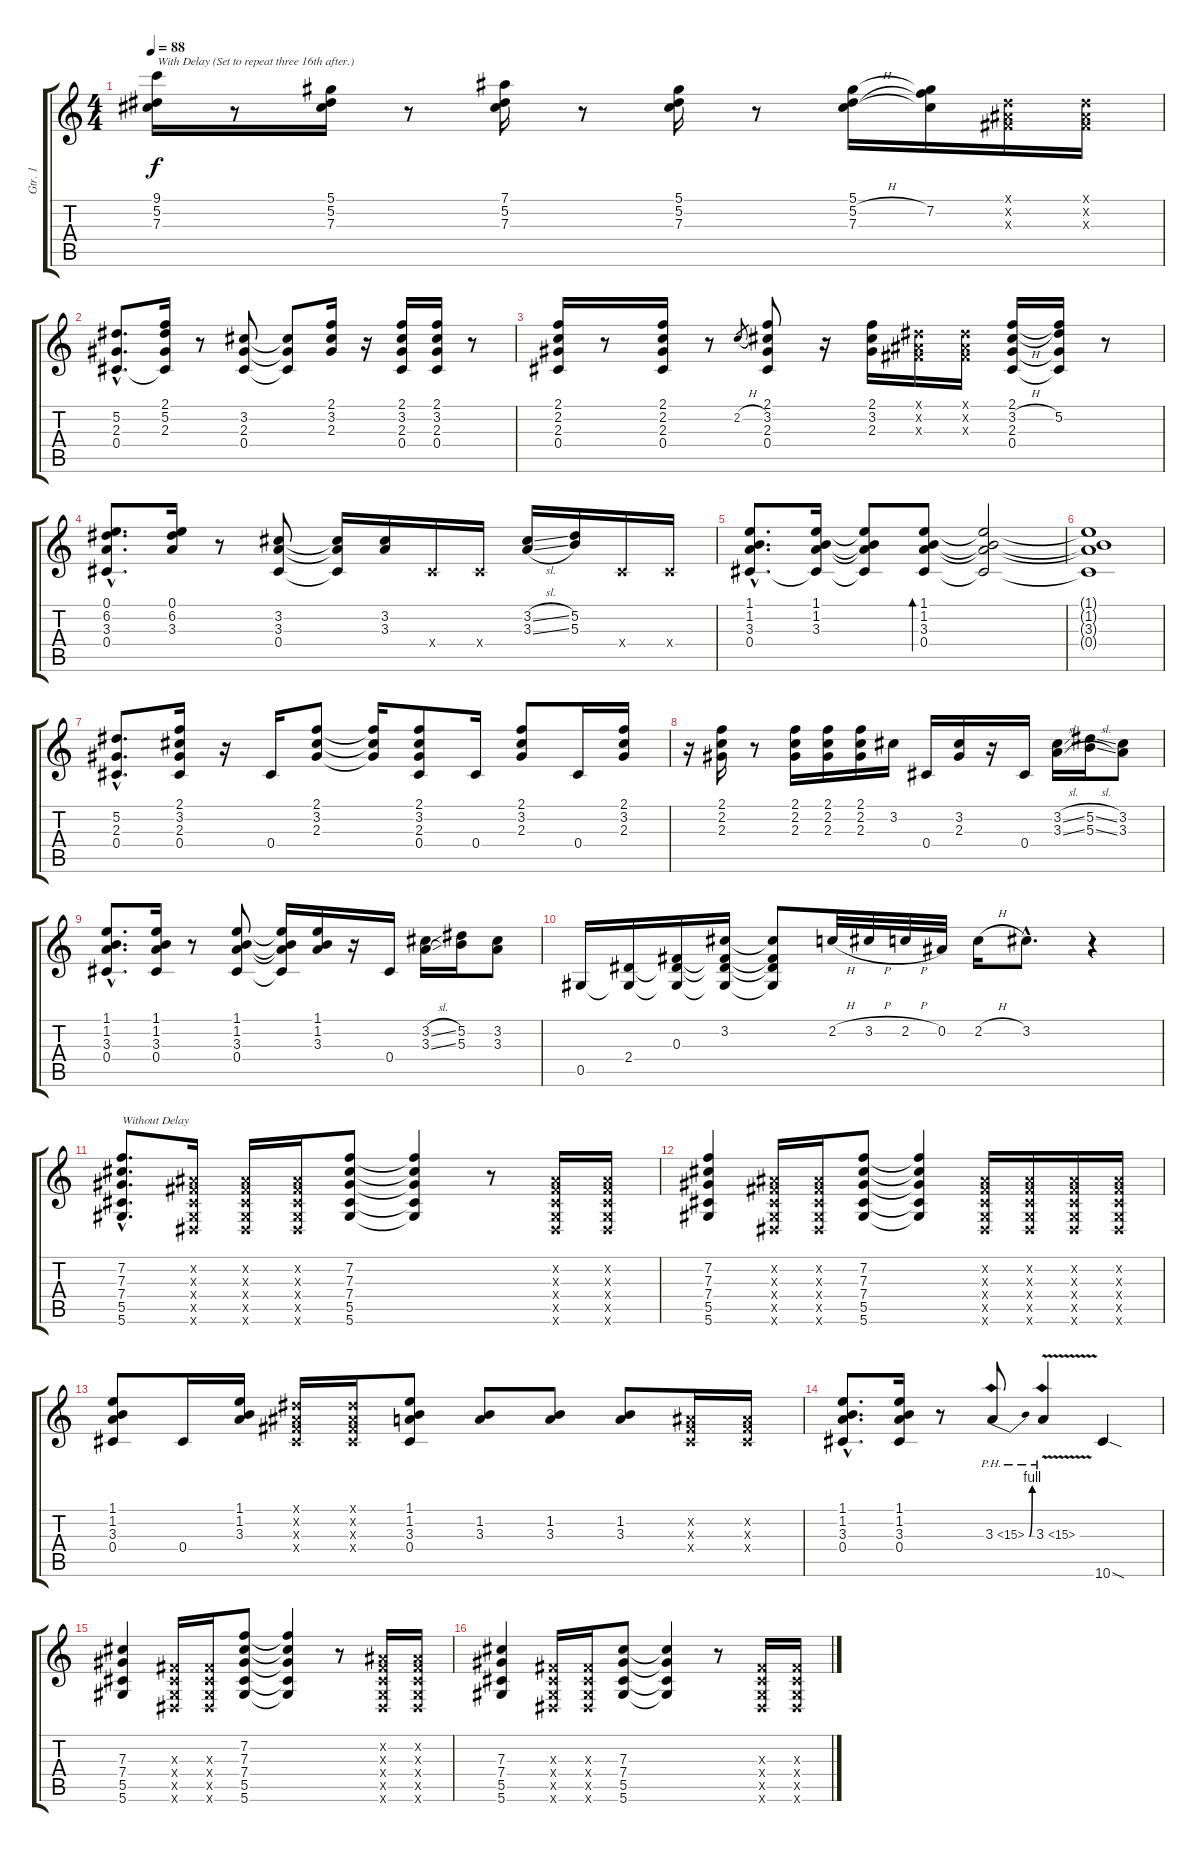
\track ("Gtr. 1" "Gtr. 1") {instrument distortionguitar}
\staff {score tabs}
\tuning (Eb4 Bb3 Gb3 Db3 Ab2 Eb2) {hide}
\ts (4 4)
\tempo 88
\clef g2
\ks c
(9.1 5.2 7.3).16{txt "With Delay (Set to repeat three 16th after.)" dy f instrument distortionguitar} r.8 (5.1 5.2 7.3).16 r.8 (7.1 5.2 7.3).16 r.8 (5.1 5.2 7.3).16 r.8 (5.1 5.2{h} 7.3).16 (5.1{t} 7.2 7.3{t}).16 (0.1{x} 0.2{x} 0.3{x}).16 (0.1{x} 0.2{x} 0.3{x}).16 |
(5.2{hac} 2.3{hac} 0.4{hac}).8{d} (2.1 5.2 2.3 0.4{t}).16 r.8 (3.2 2.3 0.4).8 (3.2{t} 2.3{t} 0.4{t}).8 (2.1 3.2 2.3).16 r.16 (2.1 3.2 2.3 0.4).16 (2.1 3.2 2.3 0.4).16 r.8 |
(2.1 2.2 2.3 0.4).16 r.8 (2.1 2.2 2.3 0.4).16 r.8 2.2{h}.8{gr} (2.1 3.2 2.3 0.4).8 r.16 (2.1 3.2 2.3).16 (0.1{x} 0.2{x} 0.3{x}).16 (0.1{x} 0.2{x} 0.3{x}).16 (2.1 3.2{h} 2.3 0.4).16 (2.1{t} 5.2 2.3{t} 0.4{t}).16 r.8 |
(0.1{hac} 6.2{hac} 3.3{hac} 0.4{hac}).8{d} (0.1 6.2 3.3).16 r.8 (3.2 3.3 0.4).8 (3.2{t} 3.3{t} 0.4{t}).16 (3.2 3.3).16 0.4{x}.16 0.4{x}.16 (3.2{sl} 3.3{sl}).16 (5.2 5.3).16 0.4{x}.16 0.4{x}.16 |
(1.1{hac} 1.2{hac} 3.3{hac} 0.4{hac}).8{d} (1.1 1.2 3.3 0.4{t}).16 (1.1{t} 1.2{t} 3.3{t} 0.4{t}).8 (1.1 1.2 3.3 0.4).8{bd 120} (1.1{t} 1.2{t} 3.3{t} 0.4{t}).2 |
(1.1{t} 1.2{t} 3.3{t} 0.4{t}).1 |
(5.2{hac} 2.3{hac} 0.4{hac}).8{d} (2.1 3.2 2.3 0.4).16 r.16 0.4.16 (2.1 3.2 2.3).8 (2.1{t} 3.2{t} 2.3{t}).16 (2.1 3.2 2.3 0.4).8 0.4.16 (2.1 3.2 2.3).8 0.4.16 (2.1 3.2 2.3).16 |
r.16 (2.1 2.2 2.3).16 r.8 (2.1 2.2 2.3).16 (2.1 2.2 2.3).16 (2.1 2.2 2.3).16 3.2.16 0.4.16 (3.2 2.3).16 r.16 0.4.16 (3.2{sl} 3.3{sl}).16 (5.2{sl} 5.3{sl}).16 (3.2 3.3).8 |
(1.1{hac} 1.2{hac} 3.3{hac} 0.4{hac}).8{d} (1.1 1.2 3.3 0.4).16 r.8 (1.1 1.2 3.3 0.4).8 (1.1{t} 1.2{t} 3.3{t} 0.4{t}).16 (1.1 1.2 3.3).16 r.16 0.4.16 (3.2{sl} 3.3{sl}).16 (5.2 5.3).16 (3.2 3.3).8 |
0.5.16 (2.4 0.5{t}).16 (0.3 2.4{t} 0.5{t}).16 (3.2 0.3{t} 2.4{t} 0.5{t}).16 (3.2{t} 0.3{t} 2.4{t} 0.5{t}).8 2.2{h}.32 3.2{h}.32 2.2{h}.32 0.2.32 2.2{h}.16 3.2{hac}.8{d} r.4 |
(7.2{hac} 7.3{hac} 7.4{hac} 5.5{hac} 5.6{hac}).8{d txt "Without Delay" balance 8} (0.2{x} 0.3{x} 0.4{x} 0.5{x} 0.6{x}).16 (0.2{x} 0.3{x} 0.4{x} 0.5{x} 0.6{x}).16 (0.2{x} 0.3{x} 0.4{x} 0.5{x} 0.6{x}).16 (7.2 7.3 7.4 5.5 5.6).8 (7.2{t} 7.3{t} 7.4{t} 5.5{t} 5.6{t}).4 r.8 (0.2{x} 0.3{x} 0.4{x} 0.5{x} 0.6{x}).16 (0.2{x} 0.3{x} 0.4{x} 0.5{x} 0.6{x}).16 |
(7.2 7.3 7.4 5.5 5.6).4 (0.2{x} 0.3{x} 0.4{x} 0.5{x} 0.6{x}).16 (0.2{x} 0.3{x} 0.4{x} 0.5{x} 0.6{x}).16 (7.2 7.3 7.4 5.5 5.6).8 (7.2{t} 7.3{t} 7.4{t} 5.5{t} 5.6{t}).4 (0.2{x} 0.3{x} 0.4{x} 0.5{x} 0.6{x}).16 (0.2{x} 0.3{x} 0.4{x} 0.5{x} 0.6{x}).16 (0.2{x} 0.3{x} 0.4{x} 0.5{x} 0.6{x}).16 (0.2{x} 0.3{x} 0.4{x} 0.5{x} 0.6{x}).16 |
(1.1 1.2 3.3 0.4).8 0.4.16 (1.1 1.2 3.3).16 (0.1{x} 0.2{x} 0.3{x} 0.4{x}).16 (0.1{x} 0.2{x} 0.3{x} 0.4{x}).16 (1.1 1.2 3.3 0.4).8 (1.2 3.3).8 (1.2 3.3).8 (1.2 3.3).8 (0.2{x} 0.3{x} 0.4{x}).16 (0.2{x} 0.3{x} 0.4{x}).16 |
(1.1{hac} 1.2{hac} 3.3{hac} 0.4{hac}).8{d} (1.1 1.2 3.3 0.4).16 r.8 3.3{be (bend 0 0 60 4) ph 12}.8 3.3{ph 12 v}.4 10.6{sod}.4 |
(7.3 7.4 5.5 5.6).4 (0.3{x} 0.4{x} 0.5{x} 0.6{x}).16 (0.3{x} 0.4{x} 0.5{x} 0.6{x}).16 (7.2 7.3 7.4 5.5 5.6).8 (7.2{t} 7.3{t} 7.4{t} 5.5{t} 5.6{t}).4 r.8 (0.2{x} 0.3{x} 0.4{x} 0.5{x} 0.6{x}).16 (0.2{x} 0.3{x} 0.4{x} 0.5{x} 0.6{x}).16 |
(7.3 7.4 5.5 5.6).4 (0.3{x} 0.4{x} 0.5{x} 0.6{x}).16 (0.3{x} 0.4{x} 0.5{x} 0.6{x}).16 (7.3 7.4 5.5 5.6).8 (7.3{t} 7.4{t} 5.5{t} 5.6{t}).4 r.8 (0.3{x} 0.4{x} 0.5{x} 0.6{x}).16 (0.3{x} 0.4{x} 0.5{x} 0.6{x}).16
